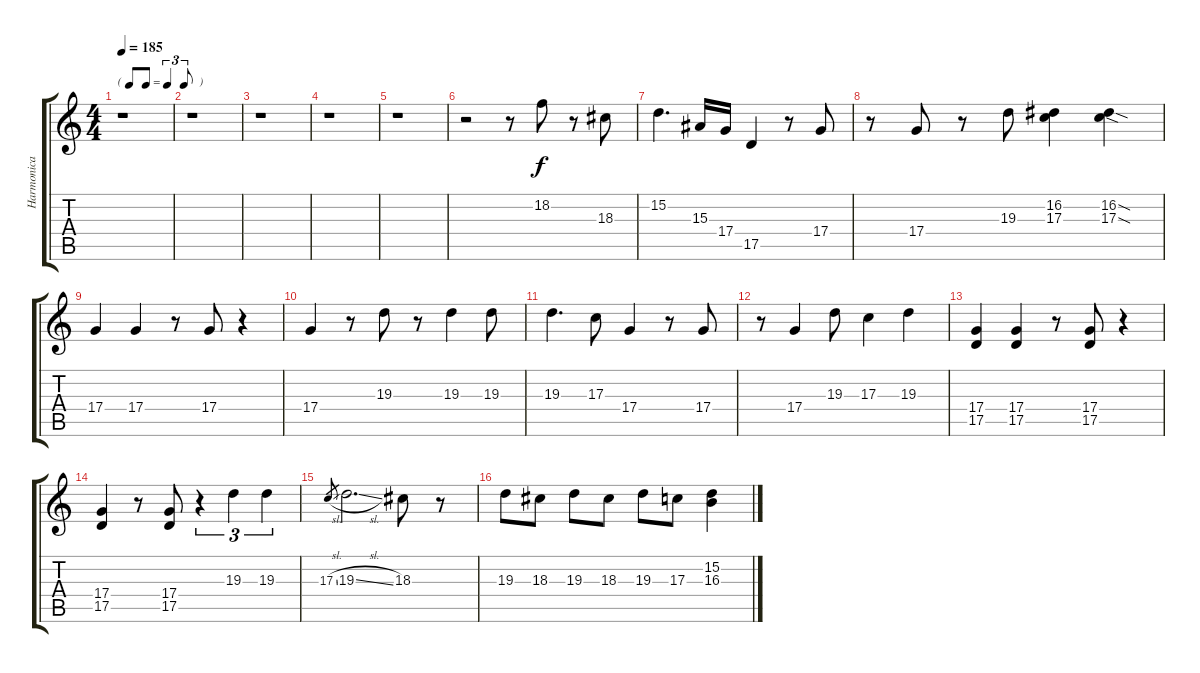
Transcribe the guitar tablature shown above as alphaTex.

\track ("Harmonica" "Harmonica") {instrument harmonica}
\staff {score tabs}
\tuning (E4 B3 G3 D3 A2 E2) {hide}
\ts (4 4)
\tf triplet8th
\tempo 185
\clef g2
\ks c
r.1{dy f} |
r.1 |
r.1 |
r.1 |
r.1 |
r.2 r.8 18.2.8 r.8 18.3.8 |
15.2.4{d} 15.3.16 17.4.16 17.5.4 r.8 17.4.8 |
r.8 17.4.8 r.8 19.3.8 (16.2 17.3).4 (16.2{sod} 17.3{sod}).4 |
17.4.4 17.4.4 r.8 17.4.8 r.4 |
17.4.4 r.8 19.3.8 r.8 19.3.4 19.3.8 |
19.3.4{d} 17.3.8 17.4.4 r.8 17.4.8 |
r.8 17.4.4 19.3.8 17.3.4 19.3.4 |
(17.4 17.5).4 (17.4 17.5).4 r.8 (17.4 17.5).8 r.4 |
(17.4 17.5).4 r.8 (17.4 17.5).8 r.4{tu (3 2)} 19.3.4{tu (3 2)} 19.3.4{tu (3 2)} |
17.3{sl}.8{gr} 19.3{sl}.2{d} 18.3.8 r.8 |
19.3.8 18.3.8 19.3.8 18.3.8 19.3.8 17.3.8 (15.2 16.3).4
